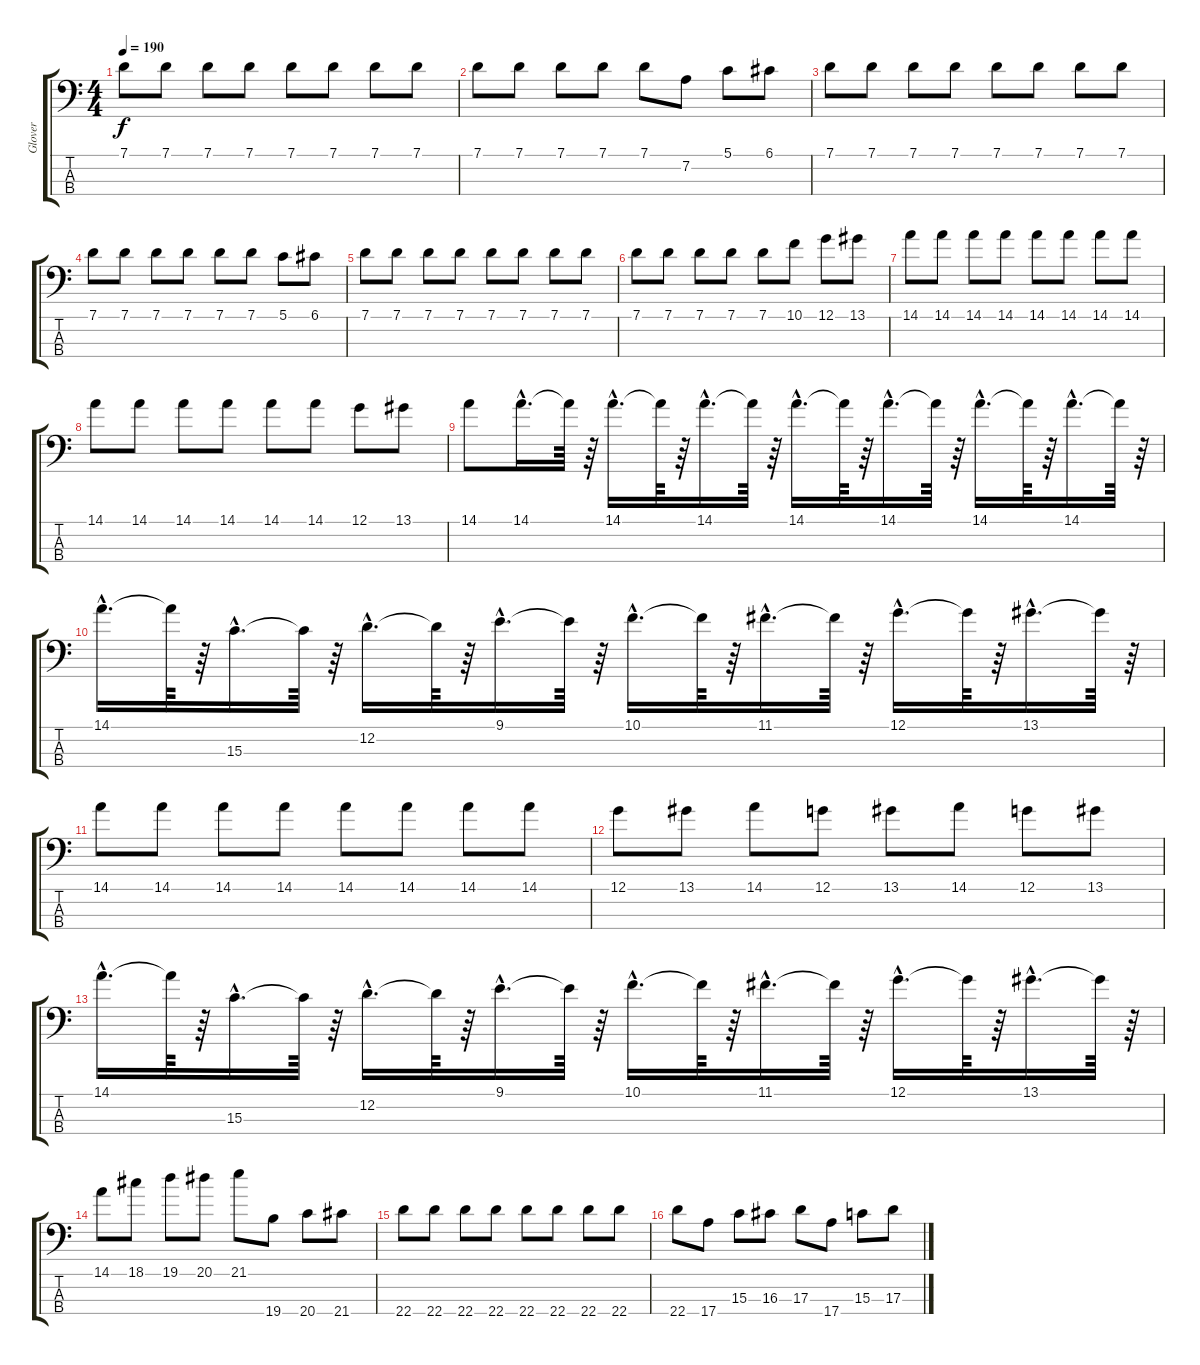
\track ("Glover" "Glover") {instrument electricbassfinger}
\staff {score tabs}
\tuning (G2 D2 A1 E1) {hide}
\ts (4 4)
\tempo 190
\clef f4
\ks c
7.1.8{dy f} 7.1.8 7.1.8 7.1.8 7.1.8 7.1.8 7.1.8 7.1.8 |
7.1.8 7.1.8 7.1.8 7.1.8 7.1.8 7.2.8 5.1.8 6.1.8 |
7.1.8 7.1.8 7.1.8 7.1.8 7.1.8 7.1.8 7.1.8 7.1.8 |
7.1.8 7.1.8 7.1.8 7.1.8 7.1.8 7.1.8 5.1.8 6.1.8 |
7.1.8 7.1.8 7.1.8 7.1.8 7.1.8 7.1.8 7.1.8 7.1.8 |
7.1.8 7.1.8 7.1.8 7.1.8 7.1.8 10.1.8 12.1.8 13.1.8 |
14.1.8 14.1.8 14.1.8 14.1.8 14.1.8 14.1.8 14.1.8 14.1.8 |
14.1.8 14.1.8 14.1.8 14.1.8 14.1.8 14.1.8 12.1.8 13.1.8 |
14.1.8 14.1{hac}.16{d} 14.1{t}.64 r.64 14.1{hac}.16{d} 14.1{t}.64 r.64 14.1{hac}.16{d} 14.1{t}.64 r.64 14.1{hac}.16{d} 14.1{t}.64 r.64 14.1{hac}.16{d} 14.1{t}.64 r.64 14.1{hac}.16{d} 14.1{t}.64 r.64 14.1{hac}.16{d} 14.1{t}.64 r.64 |
14.1{hac}.16{d} 14.1{t}.64 r.64 15.3{hac}.16{d} 15.3{t}.64 r.64 12.2{hac}.16{d} 12.2{t}.64 r.64 9.1{hac}.16{d} 9.1{t}.64 r.64 10.1{hac}.16{d} 10.1{t}.64 r.64 11.1{hac}.16{d} 11.1{t}.64 r.64 12.1{hac}.16{d} 12.1{t}.64 r.64 13.1{hac}.16{d} 13.1{t}.64 r.64 |
14.1.8 14.1.8 14.1.8 14.1.8 14.1.8 14.1.8 14.1.8 14.1.8 |
12.1.8 13.1.8 14.1.8 12.1.8 13.1.8 14.1.8 12.1.8 13.1.8 |
14.1{hac}.16{d} 14.1{t}.64 r.64 15.3{hac}.16{d} 15.3{t}.64 r.64 12.2{hac}.16{d} 12.2{t}.64 r.64 9.1{hac}.16{d} 9.1{t}.64 r.64 10.1{hac}.16{d} 10.1{t}.64 r.64 11.1{hac}.16{d} 11.1{t}.64 r.64 12.1{hac}.16{d} 12.1{t}.64 r.64 13.1{hac}.16{d} 13.1{t}.64 r.64 |
14.1.8 18.1.8 19.1.8 20.1.8 21.1.8 19.4.8 20.4.8 21.4.8 |
22.4.8 22.4.8 22.4.8 22.4.8 22.4.8 22.4.8 22.4.8 22.4.8 |
22.4.8 17.4.8 15.3.8 16.3.8 17.3.8 17.4.8 15.3.8 17.3.8
